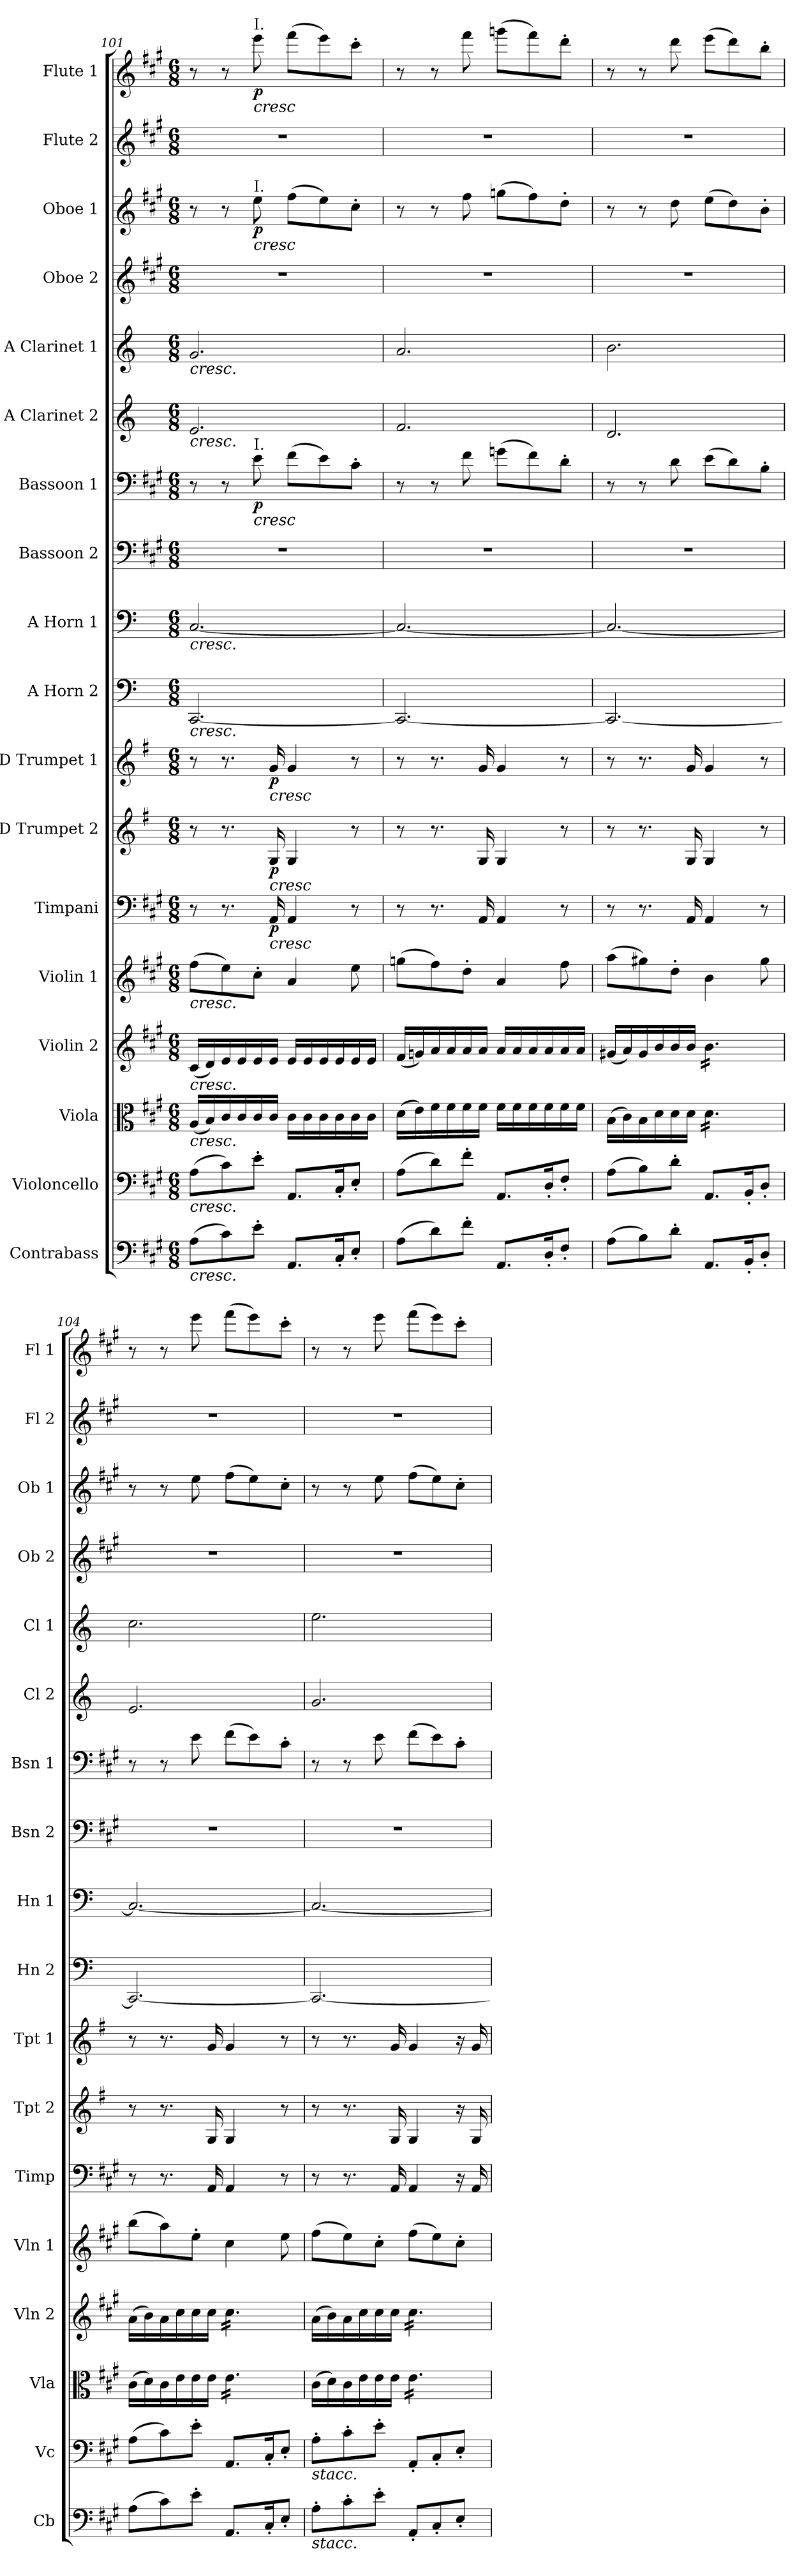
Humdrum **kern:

**kern	**kern	**kern	**kern	**kern	**kern	**dynam	**kern	**dynam	**kern	**dynam	**kern	**kern	**kern	**kern	**dynam	**kern	**kern	**kern	**kern	**dynam	**kern	**kern	**dynam
*part18	*part17	*part16	*part15	*part14	*part13	*part13	*part12	*part12	*part11	*part11	*part10	*part9	*part8	*part7	*part7	*part6	*part5	*part4	*part3	*part3	*part2	*part1	*part1
*staff18	*staff17	*staff16	*staff15	*staff14	*staff13	*staff13	*staff12	*staff12	*staff11	*staff11	*staff10	*staff9	*staff8	*staff7	*staff7	*staff6	*staff5	*staff4	*staff3	*staff3	*staff2	*staff1	*staff1
*I"Contrabass	*I"Violoncello	*I"Viola	*I"Violin 2	*I"Violin 1	*I"Timpani	*	*I"D Trumpet 2	*	*I"D Trumpet 1	*	*I"A Horn 2	*I"A Horn 1	*I"Bassoon 2	*I"Bassoon 1	*	*I"A Clarinet 2	*I"A Clarinet 1	*I"Oboe 2	*I"Oboe 1	*	*I"Flute 2	*I"Flute 1	*
*I'Cb	*I'Vc	*I'Vla	*I'Vln 2	*I'Vln 1	*I'Timp	*	*I'Tpt 2	*	*I'Tpt 1	*	*I'Hn 2	*I'Hn 1	*I'Bsn 2	*I'Bsn 1	*	*I'Cl 2	*I'Cl 1	*I'Ob 2	*I'Ob 1	*	*I'Fl 2	*I'Fl 1	*
*clefF4	*clefF4	*clefC3	*clefG2	*clefG2	*clefF4	*	*clefG2	*	*clefG2	*	*clefF4	*clefF4	*clefF4	*clefF4	*	*clefG2	*clefG2	*clefG2	*clefG2	*	*clefG2	*clefG2	*
*ITrd7c12	*	*	*	*	*	*	*ITrd-1c-2	*	*ITrd-1c-2	*	*ITrd2c3	*ITrd2c3	*	*	*	*ITrd2c3	*ITrd2c3	*	*	*	*	*	*
*k[f#c#g#]	*k[f#c#g#]	*k[f#c#g#]	*k[f#c#g#]	*k[f#c#g#]	*k[f#c#g#]	*	*k[f#c#g#]	*	*k[f#c#g#]	*	*k[f#c#g#]	*k[f#c#g#]	*k[f#c#g#]	*k[f#c#g#]	*	*k[f#c#g#]	*k[f#c#g#]	*k[f#c#g#]	*k[f#c#g#]	*	*k[f#c#g#]	*k[f#c#g#]	*
*M6/8	*M6/8	*M6/8	*M6/8	*M6/8	*M6/8	*	*M6/8	*	*M6/8	*	*M6/8	*M6/8	*M6/8	*M6/8	*	*M6/8	*M6/8	*M6/8	*M6/8	*	*M6/8	*M6/8	*
=101	=101	=101	=101	=101	=101	=101	=101	=101	=101	=101	=101	=101	=101	=101	=101	=101	=101	=101	=101	=101	=101	=101	=101
!	!	!	!	!	!	!	!	!	!	!	!	!	!	!	!	!	!LO:TX:b:i:t=cresc.	!	!	!	!	!	!
!	!	!	!	!	!	!	!	!	!	!	!	!	!	!	!	!LO:TX:b:i:t=cresc.	!	!	!	!	!	!	!
!	!	!	!	!	!	!	!	!	!	!	!	!LO:TX:b:i:t=cresc.	!	!	!	!	!	!	!	!	!	!	!
!	!	!	!	!	!	!	!	!	!	!	!LO:TX:b:i:t=cresc.	!	!	!	!	!	!	!	!	!	!	!	!
!	!	!	!	!LO:TX:b:i:t=cresc.	!	!	!	!	!	!	!	!	!	!	!	!	!	!	!	!	!	!	!
!	!	!	!LO:TX:b:i:t=cresc.	!	!	!	!	!	!	!	!	!	!	!	!	!	!	!	!	!	!	!	!
!	!	!LO:TX:b:i:t=cresc.	!	!	!	!	!	!	!	!	!	!	!	!	!	!	!	!	!	!	!	!	!
!	!LO:TX:b:i:t=cresc.	!	!	!	!	!	!	!	!	!	!	!	!	!	!	!	!	!	!	!	!	!	!
!LO:TX:b:i:t=cresc.	!	!	!	!	!	!	!	!	!	!	!	!	!	!	!	!	!	!	!	!	!	!	!
(8AA\L	(8A\L	(16A/LL	(16c#/LL	(8ff#\L	8r	.	8r	.	8r	.	[2.AAA/	[2.AA/	2.r	8r	.	2.c#/	2.e/	2.r	8r	.	2.r	8r	.
.	.	16B/)	16d/)	.	.	.	.	.	.	.	.	.	.	.	.	.	.	.	.	.	.	.	.
8C#\)	8c#\)	16c#/	16e/	8ee\)	8.r	.	8.r	.	8.r	.	.	.	.	8r	.	.	.	.	8r	.	.	8r	.
.	.	16c#/	16e/	.	.	.	.	.	.	.	.	.	.	.	.	.	.	.	.	.	.	.	.
!	!	!	!	!	!	!	!	!	!	!	!	!	!	!	!	!	!	!	!	!	!	!LO:TX:b:i:t=cresc	!
!	!	!	!	!	!	!	!	!	!	!	!	!	!	!	!	!	!	!	!	!	!	!LO:TX:a:t=I.	!
!	!	!	!	!	!	!	!	!	!	!	!	!	!	!	!	!	!	!	!LO:TX:a:t=I.	!	!	!	!
!	!	!	!	!	!	!	!	!	!	!	!	!	!	!	!	!	!	!	!LO:TX:b:i:t=cresc	!	!	!	!
!	!	!	!	!	!	!	!	!	!	!	!	!	!	!LO:TX:b:i:t=cresc	!	!	!	!	!	!	!	!	!
!	!	!	!	!	!	!	!	!	!	!	!	!	!	!LO:TX:a:t=I.	!	!	!	!	!	!	!	!	!
!	!	!	!	!	!	!	!	!	!	!	!	!	!	!	!LO:DY:b	!	!	!	!	!LO:DY:b	!	!	!LO:DY:b
8E'\J	8e'\J	16c#/	16e/	8cc#'\J	.	.	.	.	.	.	.	.	.	8e\	p	.	.	.	8ee\	p	.	8eee\	p
!	!	!	!	!	!	!	!	!	!LO:TX:b:i:t=cresc	!	!	!	!	!	!	!	!	!	!	!	!	!	!
!	!	!	!	!	!	!	!LO:TX:b:i:t=cresc	!	!	!	!	!	!	!	!	!	!	!	!	!	!	!	!
!	!	!	!	!	!LO:TX:b:i:t=cresc	!	!	!	!	!	!	!	!	!	!	!	!	!	!	!	!	!	!
!	!	!	!	!	!	!LO:DY:b	!	!LO:DY:b	!	!LO:DY:b	!	!	!	!	!	!	!	!	!	!	!	!	!
.	.	16c#/JJ	16e/JJ	.	16AA/	p	16A/	p	16a/	p	.	.	.	.	.	.	.	.	.	.	.	.	.
8.AAA/L	8.AA/L	16c#\LL	16e/LL	4a/	4AA/	.	4A/	.	4a/	.	.	.	.	(8f#\L	.	.	.	.	(8ff#\L	.	.	(8fff#\L	.
.	.	16c#\	16e/	.	.	.	.	.	.	.	.	.	.	.	.	.	.	.	.	.	.	.	.
.	.	16c#\	16e/	.	.	.	.	.	.	.	.	.	.	8e\)	.	.	.	.	8ee\)	.	.	8eee\)	.
16CC#'/K	16C#'/K	16c#\	16e/	.	.	.	.	.	.	.	.	.	.	.	.	.	.	.	.	.	.	.	.
8EE'/J	8E'/J	16c#\	16e/	8ee\	8r	.	8r	.	8r	.	.	.	.	8c#'\J	.	.	.	.	8cc#'\J	.	.	8ccc#'\J	.
.	.	16c#\JJ	16e/JJ	.	.	.	.	.	.	.	.	.	.	.	.	.	.	.	.	.	.	.	.
!!LO:PB:g=z
=102	=102	=102	=102	=102	=102	=102	=102	=102	=102	=102	=102	=102	=102	=102	=102	=102	=102	=102	=102	=102	=102	=102	=102
(8AA\L	(8A\L	(16d\LL	(16f#/LL	(8ggn\L	8r	.	8r	.	8r	.	2.AAA/_	2.AA/_	2.r	8r	.	2.d/	2.f#/	2.r	8r	.	2.r	8r	.
.	.	16e\)	16gn/)	.	.	.	.	.	.	.	.	.	.	.	.	.	.	.	.	.	.	.	.
8D\)	8d\)	16f#\	16a/	8ff#\)	8.r	.	8.r	.	8.r	.	.	.	.	8r	.	.	.	.	8r	.	.	8r	.
.	.	16f#\	16a/	.	.	.	.	.	.	.	.	.	.	.	.	.	.	.	.	.	.	.	.
8F#'\J	8f#'\J	16f#\	16a/	8dd'\J	.	.	.	.	.	.	.	.	.	8f#\	.	.	.	.	8ff#\	.	.	8fff#\	.
.	.	16f#\JJ	16a/JJ	.	16AA/	.	16A/	.	16a/	.	.	.	.	.	.	.	.	.	.	.	.	.	.
8.AAA/L	8.AA/L	16f#\LL	16a/LL	4a/	4AA/	.	4A/	.	4a/	.	.	.	.	(8gn\L	.	.	.	.	(8ggn\L	.	.	(8gggn\L	.
.	.	16f#\	16a/	.	.	.	.	.	.	.	.	.	.	.	.	.	.	.	.	.	.	.	.
.	.	16f#\	16a/	.	.	.	.	.	.	.	.	.	.	8f#\)	.	.	.	.	8ff#\)	.	.	8fff#\)	.
16DD'/K	16D'/K	16f#\	16a/	.	.	.	.	.	.	.	.	.	.	.	.	.	.	.	.	.	.	.	.
8FF#'/J	8F#'/J	16f#\	16a/	8ff#\	8r	.	8r	.	8r	.	.	.	.	8d'\J	.	.	.	.	8dd'\J	.	.	8ddd'\J	.
.	.	16f#\JJ	16a/JJ	.	.	.	.	.	.	.	.	.	.	.	.	.	.	.	.	.	.	.	.
=103	=103	=103	=103	=103	=103	=103	=103	=103	=103	=103	=103	=103	=103	=103	=103	=103	=103	=103	=103	=103	=103	=103	=103
(8AA\L	(8A\L	(16B\LL	(16g#X/LL	(8aa\L	8r	.	8r	.	8r	.	2.AAA/_	2.AA/_	2.r	8r	.	2.B/	2.g#\	2.r	8r	.	2.r	8r	.
.	.	16c#\)	16a/)	.	.	.	.	.	.	.	.	.	.	.	.	.	.	.	.	.	.	.	.
8BB\)	8B\)	16B\	16g#/	8gg#X\)	8.r	.	8.r	.	8.r	.	.	.	.	8r	.	.	.	.	8r	.	.	8r	.
.	.	16d\	16b/	.	.	.	.	.	.	.	.	.	.	.	.	.	.	.	.	.	.	.	.
8D'\J	8d'\J	16d\	16b/	8dd'\J	.	.	.	.	.	.	.	.	.	8d\	.	.	.	.	8dd\	.	.	8ddd\	.
.	.	16d\JJ	16b/JJ	.	16AA/	.	16A/	.	16a/	.	.	.	.	.	.	.	.	.	.	.	.	.	.
*	*	*tremolo	*	*	*	*	*	*	*	*	*	*	*	*	*	*	*	*	*	*	*	*	*
*	*	*	*tremolo	*	*	*	*	*	*	*	*	*	*	*	*	*	*	*	*	*	*	*	*
8.AAA/L	8.AA/L	16d\LL	16b\LL	4b\	4AA/	.	4A/	.	4a/	.	.	.	.	(8e\L	.	.	.	.	(8ee\L	.	.	(8eee\L	.
.	.	16d\	16b\	.	.	.	.	.	.	.	.	.	.	.	.	.	.	.	.	.	.	.	.
.	.	16d\	16b\	.	.	.	.	.	.	.	.	.	.	8d\)	.	.	.	.	8dd\)	.	.	8ddd\)	.
16BBB'/K	16BB'/K	16d\	16b\	.	.	.	.	.	.	.	.	.	.	.	.	.	.	.	.	.	.	.	.
8DD'/J	8D'/J	16d\	16b\	8gg#\	8r	.	8r	.	8r	.	.	.	.	8B'\J	.	.	.	.	8b'\J	.	.	8bb'\J	.
.	.	16d\JJ	16b\JJ	.	.	.	.	.	.	.	.	.	.	.	.	.	.	.	.	.	.	.	.
*	*	*	*Xtremolo	*	*	*	*	*	*	*	*	*	*	*	*	*	*	*	*	*	*	*	*
*	*	*Xtremolo	*	*	*	*	*	*	*	*	*	*	*	*	*	*	*	*	*	*	*	*	*
=104	=104	=104	=104	=104	=104	=104	=104	=104	=104	=104	=104	=104	=104	=104	=104	=104	=104	=104	=104	=104	=104	=104	=104
(8AA\L	(8A\L	(16c#\LL	(16a\LL	(8bb\L	8r	.	8r	.	8r	.	2.AAA/_	2.AA/_	2.r	8r	.	2.c#/	2.a\	2.r	8r	.	2.r	8r	.
.	.	16d\)	16b\)	.	.	.	.	.	.	.	.	.	.	.	.	.	.	.	.	.	.	.	.
8C#\)	8c#\)	16c#\	16a\	8aa\)	8.r	.	8.r	.	8.r	.	.	.	.	8r	.	.	.	.	8r	.	.	8r	.
.	.	16e\	16cc#\	.	.	.	.	.	.	.	.	.	.	.	.	.	.	.	.	.	.	.	.
8E'\J	8e'\J	16e\	16cc#\	8ee'\J	.	.	.	.	.	.	.	.	.	8e\	.	.	.	.	8ee\	.	.	8eee\	.
.	.	16e\JJ	16cc#\JJ	.	16AA/	.	16A/	.	16a/	.	.	.	.	.	.	.	.	.	.	.	.	.	.
*	*	*tremolo	*	*	*	*	*	*	*	*	*	*	*	*	*	*	*	*	*	*	*	*	*
*	*	*	*tremolo	*	*	*	*	*	*	*	*	*	*	*	*	*	*	*	*	*	*	*	*
8.AAA/L	8.AA/L	16e\LL	16cc#\LL	4cc#\	4AA/	.	4A/	.	4a/	.	.	.	.	(8f#\L	.	.	.	.	(8ff#\L	.	.	(8fff#\L	.
.	.	16e\	16cc#\	.	.	.	.	.	.	.	.	.	.	.	.	.	.	.	.	.	.	.	.
.	.	16e\	16cc#\	.	.	.	.	.	.	.	.	.	.	8e\)	.	.	.	.	8ee\)	.	.	8eee\)	.
16CC#'/K	16C#'/K	16e\	16cc#\	.	.	.	.	.	.	.	.	.	.	.	.	.	.	.	.	.	.	.	.
8EE'/J	8E'/J	16e\	16cc#\	8ee\	8r	.	8r	.	8r	.	.	.	.	8c#'\J	.	.	.	.	8cc#'\J	.	.	8ccc#'\J	.
.	.	16e\JJ	16cc#\JJ	.	.	.	.	.	.	.	.	.	.	.	.	.	.	.	.	.	.	.	.
*	*	*	*Xtremolo	*	*	*	*	*	*	*	*	*	*	*	*	*	*	*	*	*	*	*	*
*	*	*Xtremolo	*	*	*	*	*	*	*	*	*	*	*	*	*	*	*	*	*	*	*	*	*
=105	=105	=105	=105	=105	=105	=105	=105	=105	=105	=105	=105	=105	=105	=105	=105	=105	=105	=105	=105	=105	=105	=105	=105
!	!LO:TX:b:i:t=stacc.	!	!	!	!	!	!	!	!	!	!	!	!	!	!	!	!	!	!	!	!	!	!
!LO:TX:b:i:t=stacc.	!	!	!	!	!	!	!	!	!	!	!	!	!	!	!	!	!	!	!	!	!	!	!
8AA'\L	8A'\L	(16c#\LL	(16a\LL	(8ff#\L	8r	.	8r	.	8r	.	2.AAA/_	2.AA/_	2.r	8r	.	2.e/	2.cc#\	2.r	8r	.	2.r	8r	.
.	.	16d\)	16b\)	.	.	.	.	.	.	.	.	.	.	.	.	.	.	.	.	.	.	.	.
8C#'\	8c#'\	16c#\	16a\	8ee\)	8.r	.	8.r	.	8.r	.	.	.	.	8r	.	.	.	.	8r	.	.	8r	.
.	.	16e\	16cc#\	.	.	.	.	.	.	.	.	.	.	.	.	.	.	.	.	.	.	.	.
8E'\J	8e'\J	16e\	16cc#\	8cc#'\J	.	.	.	.	.	.	.	.	.	8e\	.	.	.	.	8ee\	.	.	8eee\	.
.	.	16e\JJ	16cc#\JJ	.	16AA/	.	16A/	.	16a/	.	.	.	.	.	.	.	.	.	.	.	.	.	.
*	*	*tremolo	*	*	*	*	*	*	*	*	*	*	*	*	*	*	*	*	*	*	*	*	*
*	*	*	*tremolo	*	*	*	*	*	*	*	*	*	*	*	*	*	*	*	*	*	*	*	*
8AAA'/L	8AA'/L	16e\LL	16cc#\LL	(8ff#\L	4AA/	.	4A/	.	4a/	.	.	.	.	(8f#\L	.	.	.	.	(8ff#\L	.	.	(8fff#\L	.
.	.	16e\	16cc#\	.	.	.	.	.	.	.	.	.	.	.	.	.	.	.	.	.	.	.	.
8CC#'/	8C#'/	16e\	16cc#\	8ee\)	.	.	.	.	.	.	.	.	.	8e\)	.	.	.	.	8ee\)	.	.	8eee\)	.
.	.	16e\	16cc#\	.	.	.	.	.	.	.	.	.	.	.	.	.	.	.	.	.	.	.	.
8EE'/J	8E'/J	16e\	16cc#\	8cc#'\J	16r	.	16r	.	16r	.	.	.	.	8c#'\J	.	.	.	.	8cc#'\J	.	.	8ccc#'\J	.
.	.	16e\JJ	16cc#\JJ	.	16AA/	.	16A/	.	16a/	.	.	.	.	.	.	.	.	.	.	.	.	.	.
*	*	*	*Xtremolo	*	*	*	*	*	*	*	*	*	*	*	*	*	*	*	*	*	*	*	*
*	*	*Xtremolo	*	*	*	*	*	*	*	*	*	*	*	*	*	*	*	*	*	*	*	*	*
=	=	=	=	=	=	=	=	=	=	=	=	=	=	=	=	=	=	=	=	=	=	=	=
*-	*-	*-	*-	*-	*-	*-	*-	*-	*-	*-	*-	*-	*-	*-	*-	*-	*-	*-	*-	*-	*-	*-	*-
